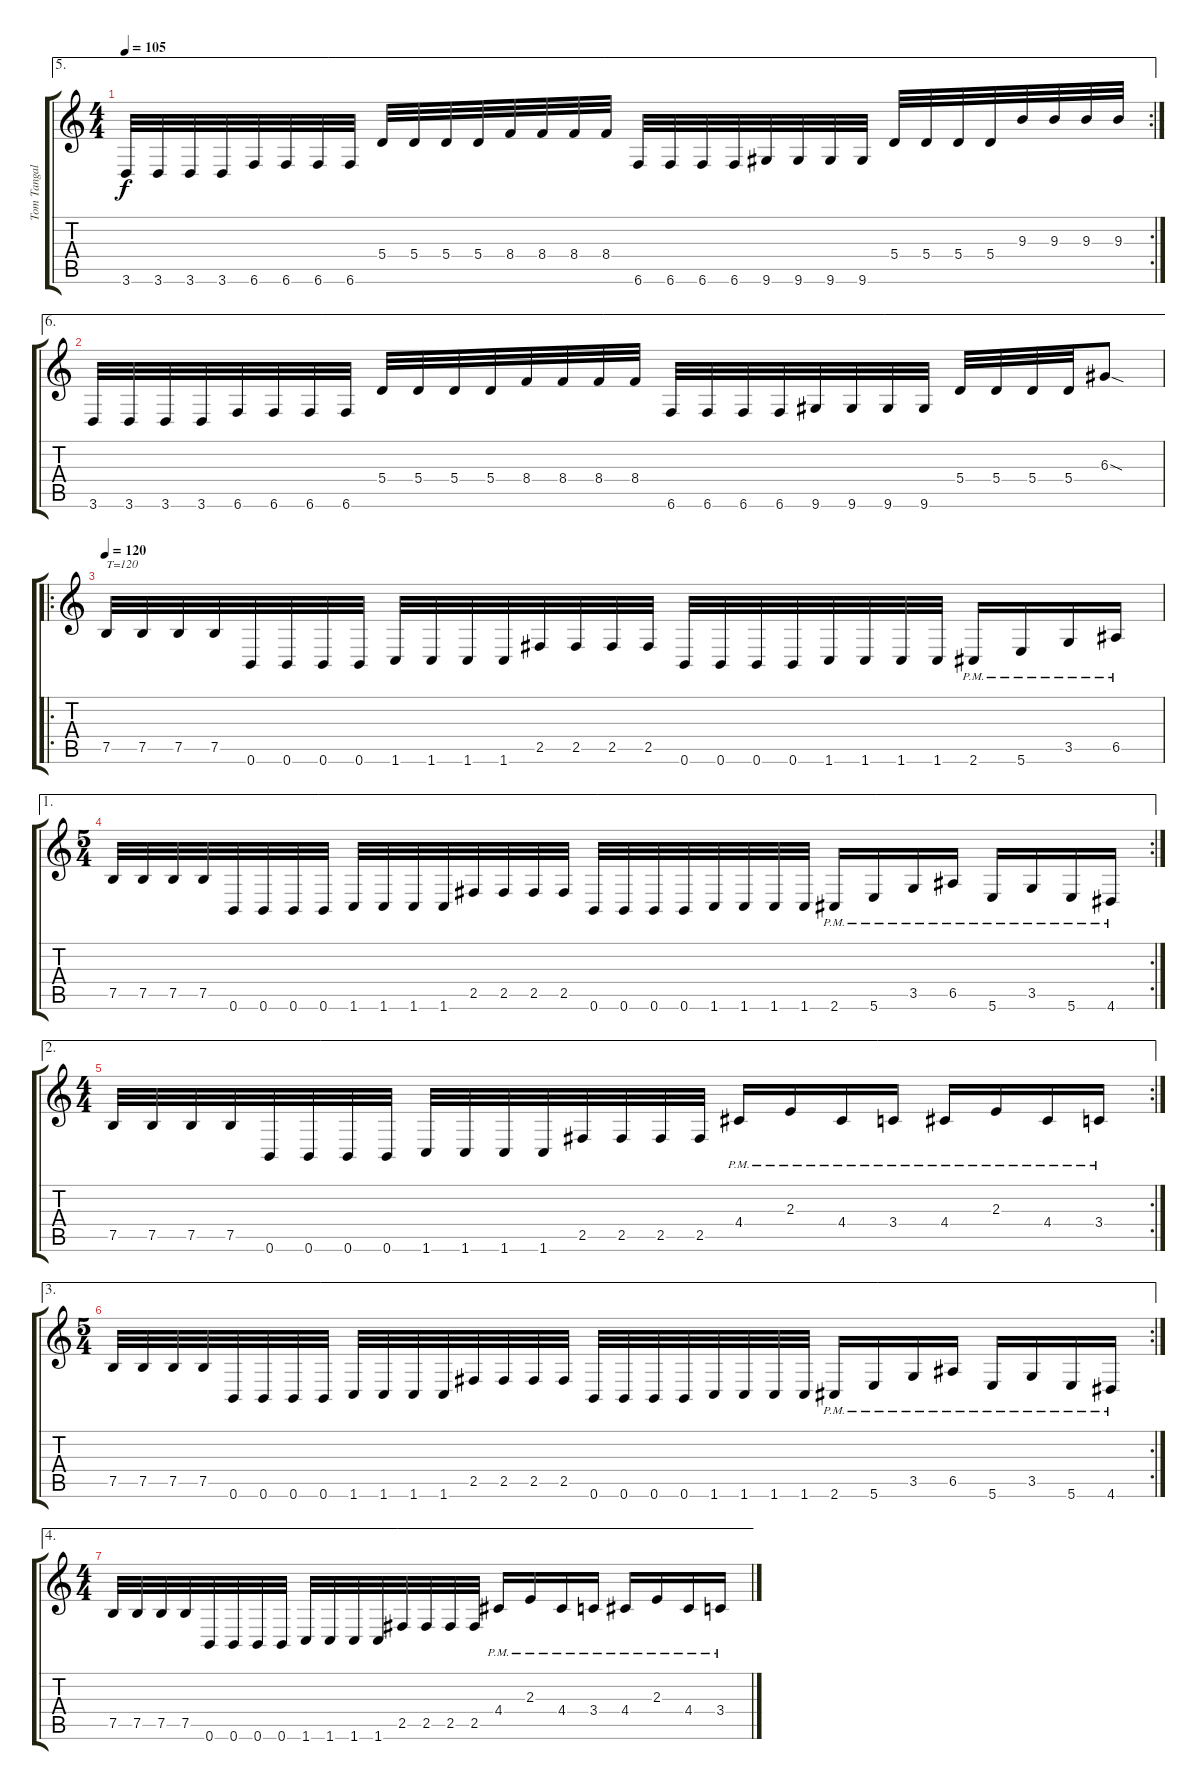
\track ("Tom Tangalos" "Tom Tangal") {instrument distortionguitar}
\staff {score tabs}
\tuning (B3 Gb3 D3 A2 E2 B1) {hide}
\ae 5
\rc 2
\ts (4 4)
\tempo 105
\clef g2
\ks c
3.6.32{dy f} 3.6.32 3.6.32 3.6.32 6.6.32 6.6.32 6.6.32 6.6.32 5.4.32 5.4.32 5.4.32 5.4.32 8.4.32 8.4.32 8.4.32 8.4.32 6.6.32 6.6.32 6.6.32 6.6.32 9.6.32 9.6.32 9.6.32 9.6.32 5.4.32 5.4.32 5.4.32 5.4.32 9.3.32 9.3.32 9.3.32 9.3.32 |
\ae 6
3.6.32 3.6.32 3.6.32 3.6.32 6.6.32 6.6.32 6.6.32 6.6.32 5.4.32 5.4.32 5.4.32 5.4.32 8.4.32 8.4.32 8.4.32 8.4.32 6.6.32 6.6.32 6.6.32 6.6.32 9.6.32 9.6.32 9.6.32 9.6.32 5.4.32 5.4.32 5.4.32 5.4.32 6.3{sod}.8 |
\ro
\tempo 120
7.5.32{txt "T=120"} 7.5.32 7.5.32 7.5.32 0.6.32 0.6.32 0.6.32 0.6.32 1.6.32 1.6.32 1.6.32 1.6.32 2.5.32 2.5.32 2.5.32 2.5.32 0.6.32 0.6.32 0.6.32 0.6.32 1.6.32 1.6.32 1.6.32 1.6.32 2.6{pm}.16 5.6{pm}.16 3.5{pm}.16 6.5{pm}.16 |
\ae 1
\rc 2
\ts (5 4)
7.5.32 7.5.32 7.5.32 7.5.32 0.6.32 0.6.32 0.6.32 0.6.32 1.6.32 1.6.32 1.6.32 1.6.32 2.5.32 2.5.32 2.5.32 2.5.32 0.6.32 0.6.32 0.6.32 0.6.32 1.6.32 1.6.32 1.6.32 1.6.32 2.6{pm}.16 5.6{pm}.16 3.5{pm}.16 6.5{pm}.16 5.6{pm}.16 3.5{pm}.16 5.6{pm}.16 4.6{pm}.16 |
\ae 2
\rc 2
\ts (4 4)
7.5.32 7.5.32 7.5.32 7.5.32 0.6.32 0.6.32 0.6.32 0.6.32 1.6.32 1.6.32 1.6.32 1.6.32 2.5.32 2.5.32 2.5.32 2.5.32 4.4{pm}.16 2.3{pm}.16 4.4{pm}.16 3.4{pm}.16 4.4{pm}.16 2.3{pm}.16 4.4{pm}.16 3.4{pm}.16 |
\ae 3
\rc 2
\ts (5 4)
7.5.32 7.5.32 7.5.32 7.5.32 0.6.32 0.6.32 0.6.32 0.6.32 1.6.32 1.6.32 1.6.32 1.6.32 2.5.32 2.5.32 2.5.32 2.5.32 0.6.32 0.6.32 0.6.32 0.6.32 1.6.32 1.6.32 1.6.32 1.6.32 2.6{pm}.16 5.6{pm}.16 3.5{pm}.16 6.5{pm}.16 5.6{pm}.16 3.5{pm}.16 5.6{pm}.16 4.6{pm}.16 |
\ae 4
\ts (4 4)
7.5.32 7.5.32 7.5.32 7.5.32 0.6.32 0.6.32 0.6.32 0.6.32 1.6.32 1.6.32 1.6.32 1.6.32 2.5.32 2.5.32 2.5.32 2.5.32 4.4{pm}.16 2.3{pm}.16 4.4{pm}.16 3.4{pm}.16 4.4{pm}.16 2.3{pm}.16 4.4{pm}.16 3.4{pm}.16
